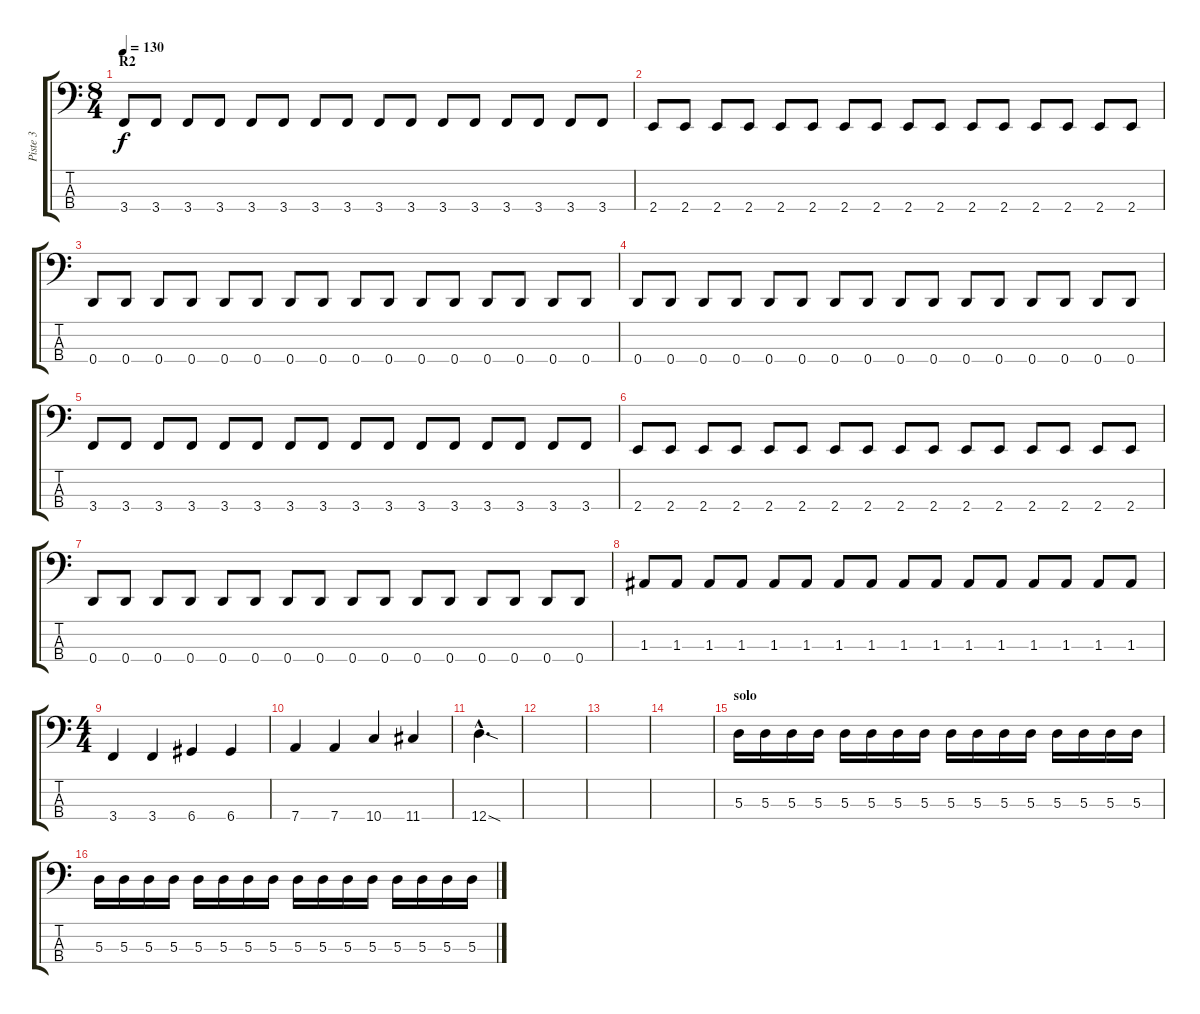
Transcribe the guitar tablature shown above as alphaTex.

\track ("Piste 3" "Piste 3") {instrument electricbassfinger}
\staff {score tabs}
\tuning (G2 D2 A1 D1) {hide}
\ts (8 4)
\section ("" "R2")
\tempo 130
\clef f4
\ks c
3.4.8{dy f} 3.4.8 3.4.8 3.4.8 3.4.8 3.4.8 3.4.8 3.4.8 3.4.8 3.4.8 3.4.8 3.4.8 3.4.8 3.4.8 3.4.8 3.4.8 |
2.4.8 2.4.8 2.4.8 2.4.8 2.4.8 2.4.8 2.4.8 2.4.8 2.4.8 2.4.8 2.4.8 2.4.8 2.4.8 2.4.8 2.4.8 2.4.8 |
0.4.8 0.4.8 0.4.8 0.4.8 0.4.8 0.4.8 0.4.8 0.4.8 0.4.8 0.4.8 0.4.8 0.4.8 0.4.8 0.4.8 0.4.8 0.4.8 |
0.4.8 0.4.8 0.4.8 0.4.8 0.4.8 0.4.8 0.4.8 0.4.8 0.4.8 0.4.8 0.4.8 0.4.8 0.4.8 0.4.8 0.4.8 0.4.8 |
3.4.8 3.4.8 3.4.8 3.4.8 3.4.8 3.4.8 3.4.8 3.4.8 3.4.8 3.4.8 3.4.8 3.4.8 3.4.8 3.4.8 3.4.8 3.4.8 |
2.4.8 2.4.8 2.4.8 2.4.8 2.4.8 2.4.8 2.4.8 2.4.8 2.4.8 2.4.8 2.4.8 2.4.8 2.4.8 2.4.8 2.4.8 2.4.8 |
0.4.8 0.4.8 0.4.8 0.4.8 0.4.8 0.4.8 0.4.8 0.4.8 0.4.8 0.4.8 0.4.8 0.4.8 0.4.8 0.4.8 0.4.8 0.4.8 |
1.3.8 1.3.8 1.3.8 1.3.8 1.3.8 1.3.8 1.3.8 1.3.8 1.3.8 1.3.8 1.3.8 1.3.8 1.3.8 1.3.8 1.3.8 1.3.8 |
\ts (4 4)
3.4.4 3.4.4 6.4.4 6.4.4 |
7.4.4 7.4.4 10.4.4 11.4.4 |
12.4{sod hac}.4{d} |
|
|
|
\section ("" "solo")
5.3.16 5.3.16 5.3.16 5.3.16 5.3.16 5.3.16 5.3.16 5.3.16 5.3.16 5.3.16 5.3.16 5.3.16 5.3.16 5.3.16 5.3.16 5.3.16 |
5.3.16 5.3.16 5.3.16 5.3.16 5.3.16 5.3.16 5.3.16 5.3.16 5.3.16 5.3.16 5.3.16 5.3.16 5.3.16 5.3.16 5.3.16 5.3.16
